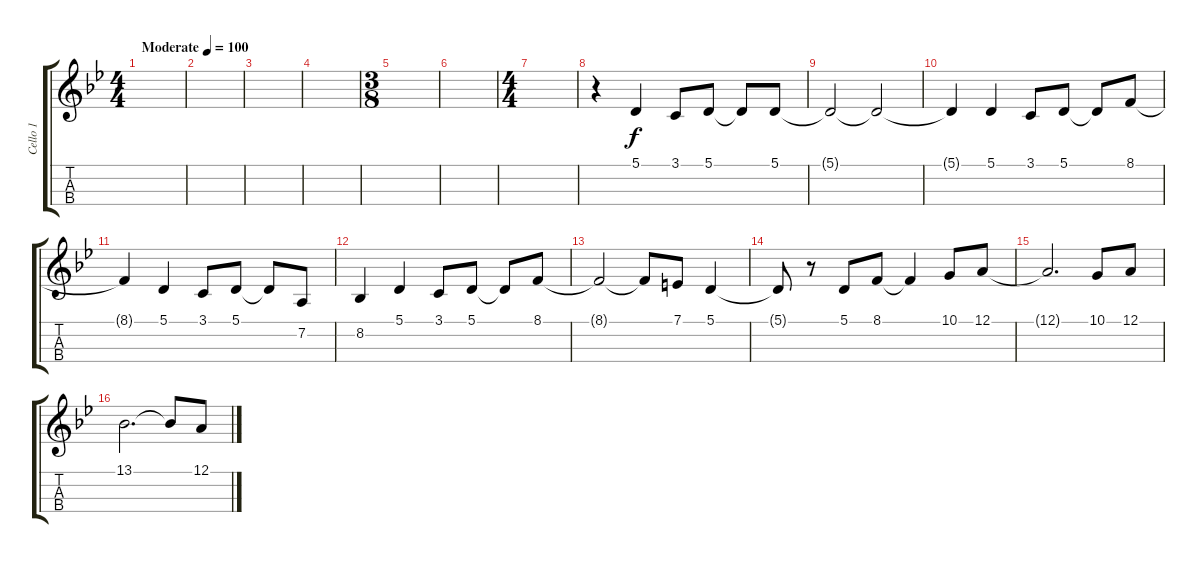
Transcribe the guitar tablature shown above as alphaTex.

\track ("Cello 1" "Cello 1") {instrument cello}
\staff {score tabs}
\tuning (A3 D3 G2 C2) {hide}
\ts (4 4)
\tempo (100 "Moderate")
\clef g2
\ks bb
|
|
|
|
\ts (3 8)
|
|
\ts (4 4)
|
r.4 5.1.4 3.1.8 5.1.8 5.1{t}.8 5.1.8{volume 10} |
5.1{t}.2 5.1{t}.2{volume 13} |
5.1{t}.4 5.1.4 3.1.8 5.1.8 5.1{t}.8 8.1.8 |
8.1{t}.4 5.1.4 3.1.8 5.1.8 5.1{t}.8 7.2.8 |
8.2.4 5.1.4 3.1.8 5.1.8 5.1{t}.8 8.1.8 |
8.1{t}.2 8.1{t}.8 7.1.8 5.1.4 |
5.1{t}.8 r.8 5.1.8 8.1.8 8.1{t}.4 10.1.8 12.1.8 |
12.1{t}.2{d} 10.1.8 12.1.8 |
13.1.2{d} 13.1{t}.8 12.1.8
